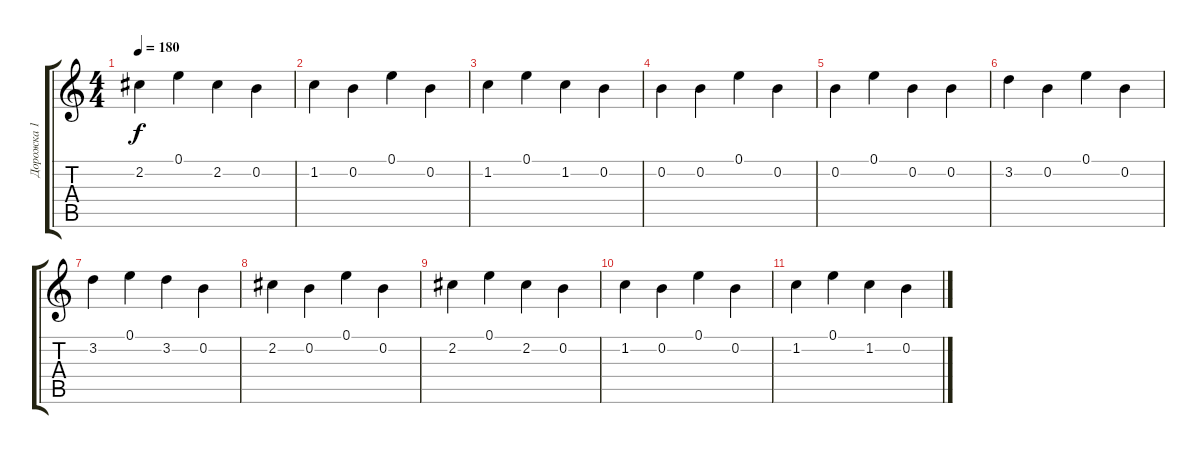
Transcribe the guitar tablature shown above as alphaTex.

\track ("Дорожка 1" "Дорожка 1") {instrument acousticguitarsteel}
\staff {score tabs}
\tuning (E4 B3 G3 D3 A2 B1) {hide}
\ts (4 4)
\tempo 180
\clef g2
\ks c
2.2.4{dy f} 0.1.4 2.2.4 0.2.4 |
1.2.4 0.2.4 0.1.4 0.2.4 |
1.2.4 0.1.4 1.2.4 0.2.4 |
0.2.4 0.2.4 0.1.4 0.2.4 |
0.2.4 0.1.4 0.2.4 0.2.4 |
3.2.4 0.2.4 0.1.4 0.2.4 |
3.2.4 0.1.4 3.2.4 0.2.4 |
2.2.4 0.2.4 0.1.4 0.2.4 |
2.2.4 0.1.4 2.2.4 0.2.4 |
1.2.4 0.2.4 0.1.4 0.2.4 |
1.2.4 0.1.4 1.2.4 0.2.4
